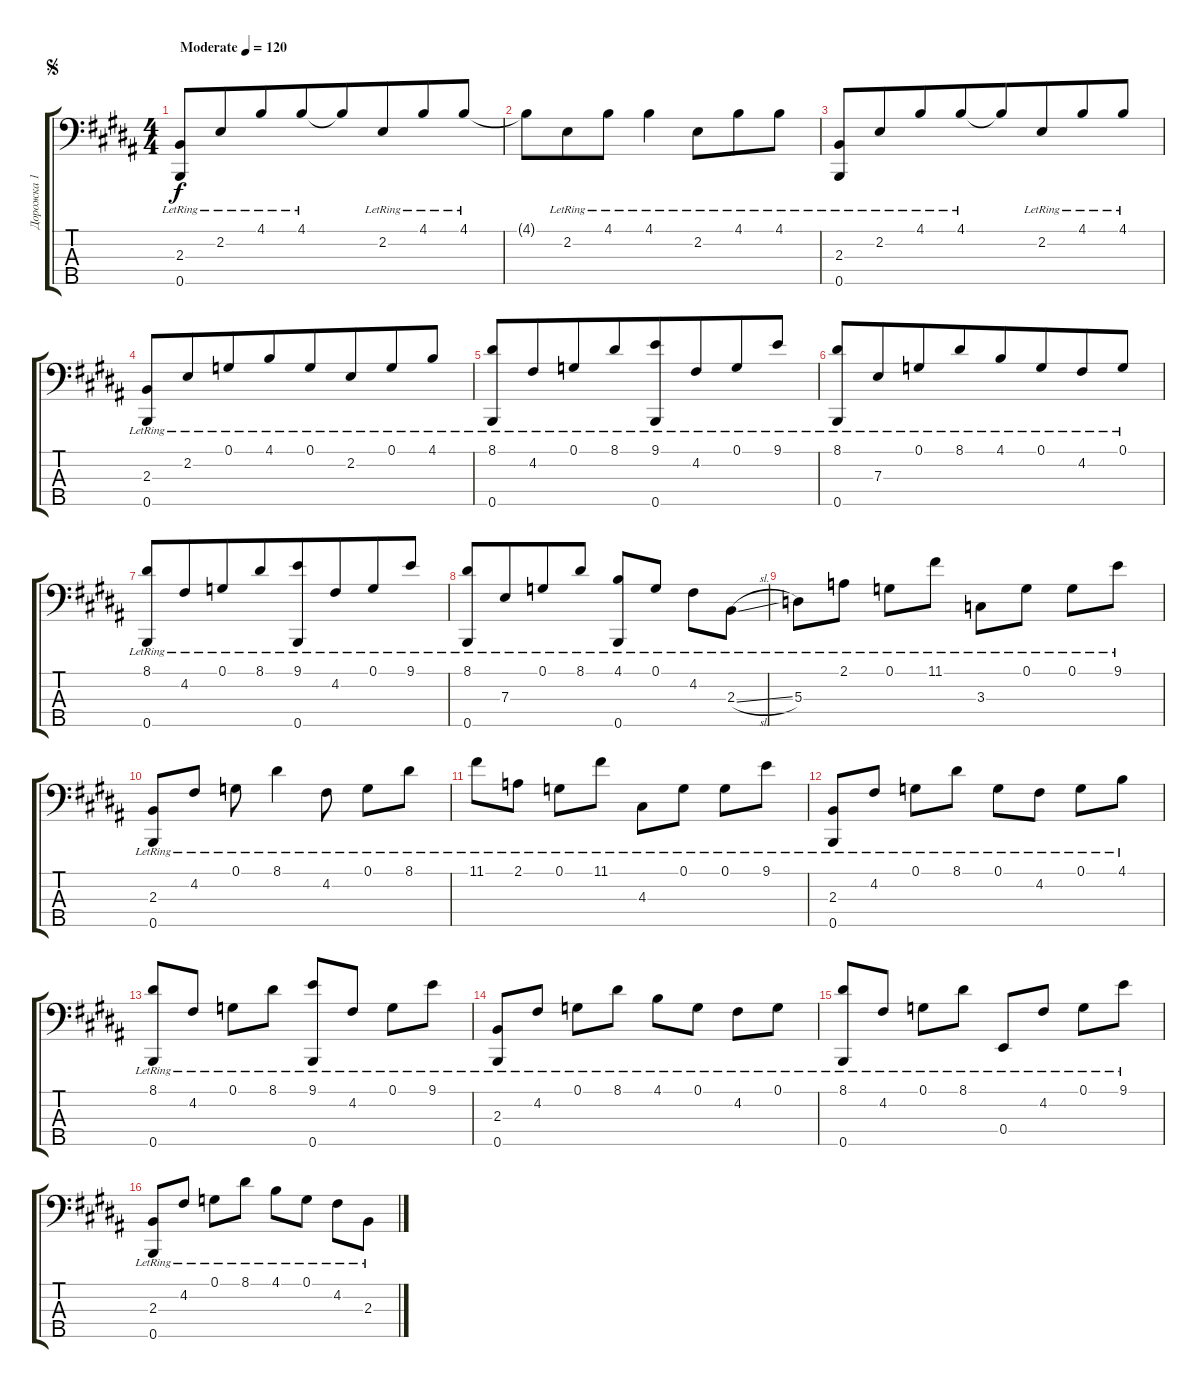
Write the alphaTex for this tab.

\track ("Дорожка 1" "Дорожка 1") {instrument electricbassfinger}
\staff {score tabs}
\tuning (G2 D2 A1 E1 B0) {hide}
\ts (4 4)
\jump segno
\tempo (120 "Moderate")
\clef f4
\ks b
(2.3{lr} 0.5{lr}).8{dy f instrument electricbassfinger beam Up beam merge} 2.2{lr}.8{beam Up beam merge} 4.1{lr}.8{beam merge} 4.1{lr}.8{beam merge} 4.1{t}.8{beam merge} 2.2{lr}.8{beam merge} 4.1{lr}.8{beam merge} 4.1{lr}.8 |
4.1{t}.8{beam merge} 2.2{lr}.8{beam merge} 4.1{lr}.8 4.1{lr}.4 2.2{lr}.8{beam merge} 4.1{lr}.8{beam merge} 4.1{lr}.8 |
(2.3{lr} 0.5{lr}).8{beam merge} 2.2{lr}.8{beam merge} 4.1{lr}.8{beam merge} 4.1{lr}.8{beam merge} 4.1{t}.8{beam merge} 2.2{lr}.8{beam merge} 4.1{lr}.8{beam merge} 4.1{lr}.8 |
(2.3{lr} 0.5{lr}).8{beam merge} 2.2{lr}.8{beam merge} 0.1{lr}.8{beam merge} 4.1{lr}.8{beam merge} 0.1{lr}.8{beam merge} 2.2{lr}.8{beam merge} 0.1{lr}.8{beam merge} 4.1{lr}.8 |
(8.1{lr} 0.5{lr}).8{beam merge} 4.2{lr}.8{beam merge} 0.1{lr}.8{beam merge} 8.1{lr}.8{beam merge} (9.1{lr} 0.5{lr}).8{beam merge} 4.2{lr}.8{beam merge} 0.1{lr}.8{beam merge} 9.1{lr}.8 |
(8.1 0.5{lr}).8{beam merge} 7.3{lr}.8{beam merge} 0.1{lr}.8{beam merge} 8.1{lr}.8{beam merge} 4.1{lr}.8{beam merge} 0.1{lr}.8{beam merge} 4.2{lr}.8{beam merge} 0.1{lr}.8 |
(8.1{lr} 0.5{lr}).8{beam merge} 4.2{lr}.8{beam merge} 0.1{lr}.8{beam merge} 8.1{lr}.8{beam merge} (9.1{lr} 0.5).8{beam merge} 4.2{lr}.8{beam merge} 0.1{lr}.8{beam merge} 9.1{lr}.8 |
(8.1 0.5{lr}).8{beam merge} 7.3{lr}.8{beam merge} 0.1{lr}.8{beam merge} 8.1{lr}.8 (4.1{lr} 0.5).8 0.1{lr}.8 4.2{lr}.8 2.3{sl lr}.8 |
5.3{lr}.8 2.1{lr}.8 0.1{lr}.8 11.1{lr}.8 3.3{lr}.8 0.1{lr}.8 0.1{lr}.8 9.1{lr}.8 |
(2.3{lr} 0.5{lr}).8 4.2{lr}.8 0.1{lr}.8 8.1{lr}.4 4.2{lr}.8 0.1{lr}.8 8.1{lr}.8 |
11.1{lr}.8 2.1{lr}.8 0.1{lr}.8 11.1{lr}.8 4.3{lr}.8 0.1{lr}.8 0.1{lr}.8 9.1{lr}.8 |
(2.3{lr} 0.5{lr}).8 4.2{lr}.8 0.1{lr}.8 8.1{lr}.8 0.1{lr}.8 4.2{lr}.8 0.1{lr}.8 4.1{lr}.8 |
(8.1{lr} 0.5{lr}).8 4.2{lr}.8 0.1{lr}.8 8.1{lr}.8 (9.1{lr} 0.5{lr}).8 4.2{lr}.8 0.1{lr}.8 9.1{lr}.8 |
(2.3{lr} 0.5{lr}).8 4.2{lr}.8 0.1{lr}.8 8.1{lr}.8 4.1{lr}.8 0.1{lr}.8 4.2{lr}.8 0.1{lr}.8 |
(8.1{lr} 0.5{lr}).8 4.2{lr}.8 0.1{lr}.8 8.1{lr}.8 0.4{lr}.8 4.2{lr}.8 0.1{lr}.8 9.1{lr}.8 |
(2.3{lr} 0.5{lr}).8 4.2{lr}.8 0.1{lr}.8 8.1{lr}.8 4.1{lr}.8 0.1{lr}.8 4.2{lr}.8 2.3{sl lr}.8
